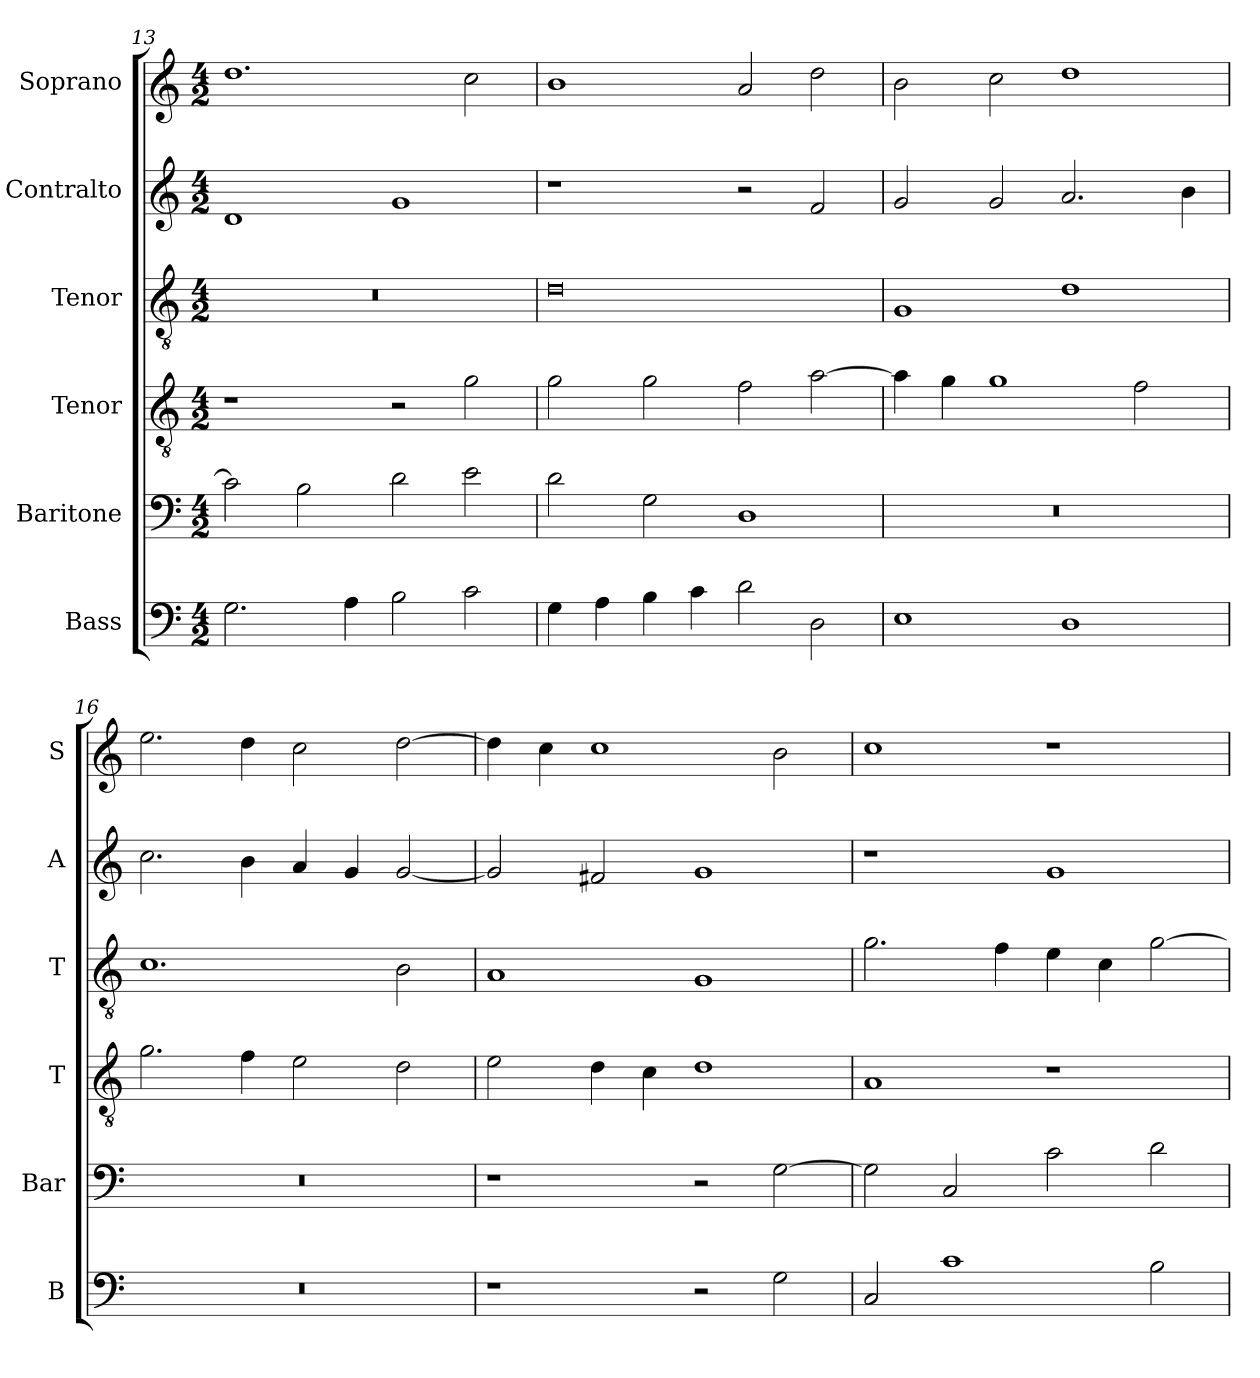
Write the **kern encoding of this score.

**kern	**kern	**kern	**kern	**kern	**kern
*part6	*part5	*part4	*part3	*part2	*part1
*staff6	*staff5	*staff4	*staff3	*staff2	*staff1
*I"Bass	*I"Baritone	*I"Tenor	*I"Tenor	*I"Contralto	*I"Soprano
*I'B	*I'Bar	*I'T	*I'T	*I'A	*I'S
*clefF4	*clefF4	*clefGv2	*clefGv2	*clefG2	*clefG2
*k[]	*k[]	*k[]	*k[]	*k[]	*k[]
*G:mix	*G:mix	*G:mix	*G:mix	*G:mix	*G:mix
*M4/2	*M4/2	*M4/2	*M4/2	*M4/2	*M4/2
=13	=13	=13	=13	=13	=13
2.G	2c]	1r	0r	1d	1.dd
.	2B	.	.	.	.
4A	.	.	.	.	.
2B	2d	2r	.	1g	.
2c	2e	2g	.	.	2cc
=14	=14	=14	=14	=14	=14
4G	2d	2g	0d	1r	1b
4A	.	.	.	.	.
4B	2G	2g	.	.	.
4c	.	.	.	.	.
2d	1D	2f	.	2r	2a
2D	.	[2a	.	2f	2dd
=15	=15	=15	=15	=15	=15
1E	0r	4a]	1G	2g	2b
.	.	4g	.	.	.
.	.	1g	.	2g	2cc
1D	.	.	1d	2.a	1dd
.	.	2f	.	.	.
.	.	.	.	4b	.
=16	=16	=16	=16	=16	=16
0r	0r	2.g	1.c	2.cc	2.ee
.	.	4f	.	4b	4dd
.	.	2e	.	4a	2cc
.	.	.	.	4g	.
.	.	2d	2B	[2g	[2dd
=17	=17	=17	=17	=17	=17
1r	1r	2e	1A	2g]	4dd]
.	.	.	.	.	4cc
.	.	4d	.	2f#X	1cc
.	.	4c	.	.	.
2r	2r	1d	1G	1g	.
2G	[2G	.	.	.	2b
=18	=18	=18	=18	=18	=18
2C	2G]	1A	2.g	1r	1cc
1c	2C	.	.	.	.
.	.	.	4f	.	.
.	2c	1r	4e	1g	1r
.	.	.	4c	.	.
2B	2d	.	[2g	.	.
=	=	=	=	=	=
*-	*-	*-	*-	*-	*-
